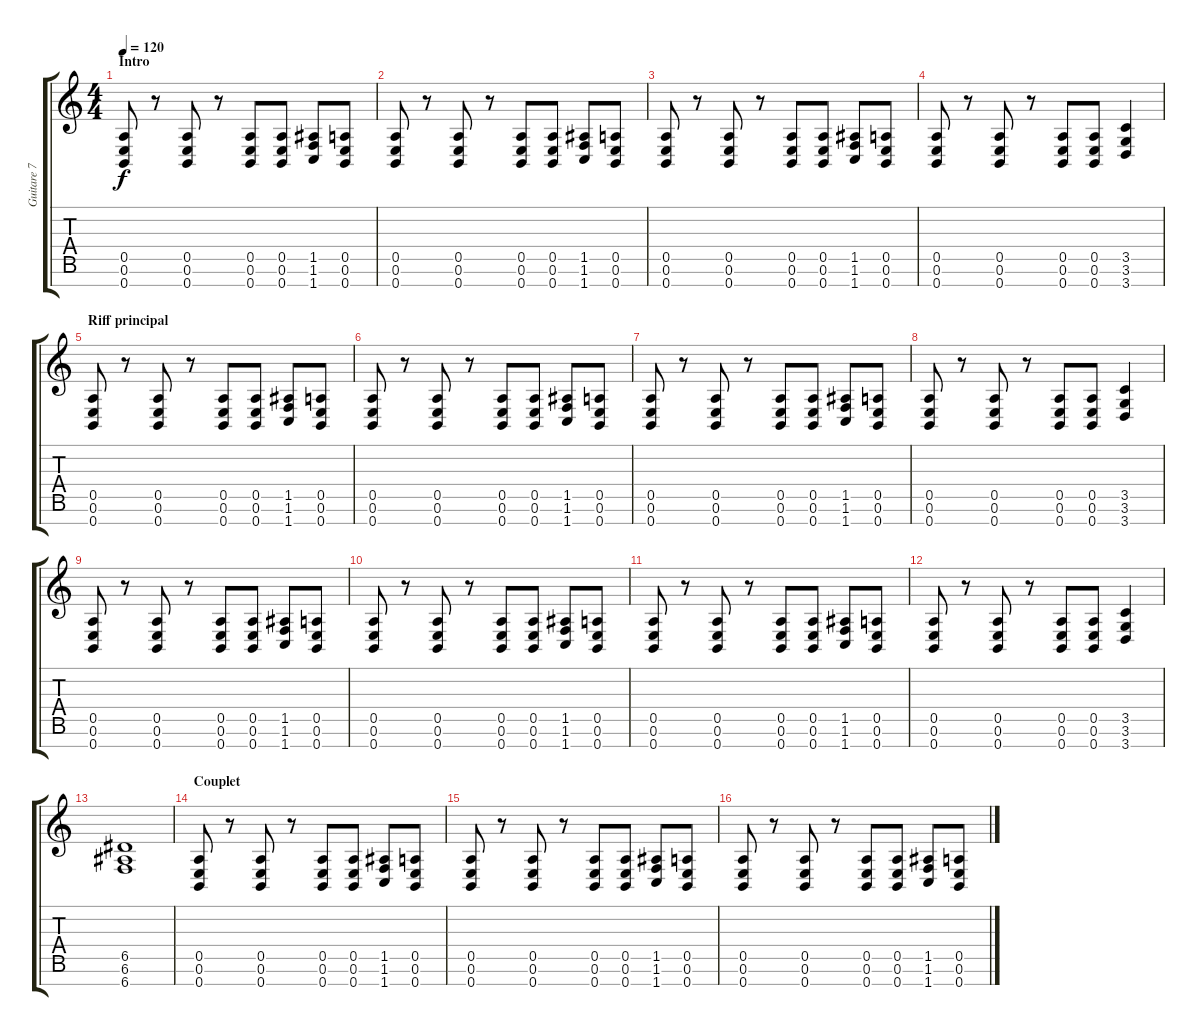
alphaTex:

\track ("Guitare 7 cordes B2" "Guitare 7 ") {instrument distortionguitar}
\staff {score tabs}
\tuning (E4 B3 G3 D3 A2 E2 B1) {hide}
\ts (4 4)
\section ("" "Intro")
\tempo 120
\clef g2
\ks c
(0.5 0.6 0.7).8{dy f instrument distortionguitar} r.8 (0.5 0.6 0.7).8 r.8 (0.5 0.6 0.7).8 (0.5 0.6 0.7).8 (1.5 1.6 1.7).8 (0.5 0.6 0.7).8 |
(0.5 0.6 0.7).8 r.8 (0.5 0.6 0.7).8 r.8 (0.5 0.6 0.7).8 (0.5 0.6 0.7).8 (1.5 1.6 1.7).8 (0.5 0.6 0.7).8 |
(0.5 0.6 0.7).8 r.8 (0.5 0.6 0.7).8 r.8 (0.5 0.6 0.7).8 (0.5 0.6 0.7).8 (1.5 1.6 1.7).8 (0.5 0.6 0.7).8 |
(0.5 0.6 0.7).8 r.8 (0.5 0.6 0.7).8 r.8 (0.5 0.6 0.7).8 (0.5 0.6 0.7).8 (3.5 3.6 3.7).4 |
\section ("" "Riff principal")
(0.5 0.6 0.7).8 r.8 (0.5 0.6 0.7).8 r.8 (0.5 0.6 0.7).8 (0.5 0.6 0.7).8 (1.5 1.6 1.7).8 (0.5 0.6 0.7).8 |
(0.5 0.6 0.7).8 r.8 (0.5 0.6 0.7).8 r.8 (0.5 0.6 0.7).8 (0.5 0.6 0.7).8 (1.5 1.6 1.7).8 (0.5 0.6 0.7).8 |
(0.5 0.6 0.7).8 r.8 (0.5 0.6 0.7).8 r.8 (0.5 0.6 0.7).8 (0.5 0.6 0.7).8 (1.5 1.6 1.7).8 (0.5 0.6 0.7).8 |
(0.5 0.6 0.7).8 r.8 (0.5 0.6 0.7).8 r.8 (0.5 0.6 0.7).8 (0.5 0.6 0.7).8 (3.5 3.6 3.7).4 |
(0.5 0.6 0.7).8 r.8 (0.5 0.6 0.7).8 r.8 (0.5 0.6 0.7).8 (0.5 0.6 0.7).8 (1.5 1.6 1.7).8 (0.5 0.6 0.7).8 |
(0.5 0.6 0.7).8 r.8 (0.5 0.6 0.7).8 r.8 (0.5 0.6 0.7).8 (0.5 0.6 0.7).8 (1.5 1.6 1.7).8 (0.5 0.6 0.7).8 |
(0.5 0.6 0.7).8 r.8 (0.5 0.6 0.7).8 r.8 (0.5 0.6 0.7).8 (0.5 0.6 0.7).8 (1.5 1.6 1.7).8 (0.5 0.6 0.7).8 |
(0.5 0.6 0.7).8 r.8 (0.5 0.6 0.7).8 r.8 (0.5 0.6 0.7).8 (0.5 0.6 0.7).8 (3.5 3.6 3.7).4 |
(6.5 6.6 6.7).1 |
\section ("" "Couplet")
(0.5 0.6 0.7).8 r.8 (0.5 0.6 0.7).8 r.8 (0.5 0.6 0.7).8 (0.5 0.6 0.7).8 (1.5 1.6 1.7).8 (0.5 0.6 0.7).8 |
(0.5 0.6 0.7).8 r.8 (0.5 0.6 0.7).8 r.8 (0.5 0.6 0.7).8 (0.5 0.6 0.7).8 (1.5 1.6 1.7).8 (0.5 0.6 0.7).8 |
(0.5 0.6 0.7).8 r.8 (0.5 0.6 0.7).8 r.8 (0.5 0.6 0.7).8 (0.5 0.6 0.7).8 (1.5 1.6 1.7).8 (0.5 0.6 0.7).8
